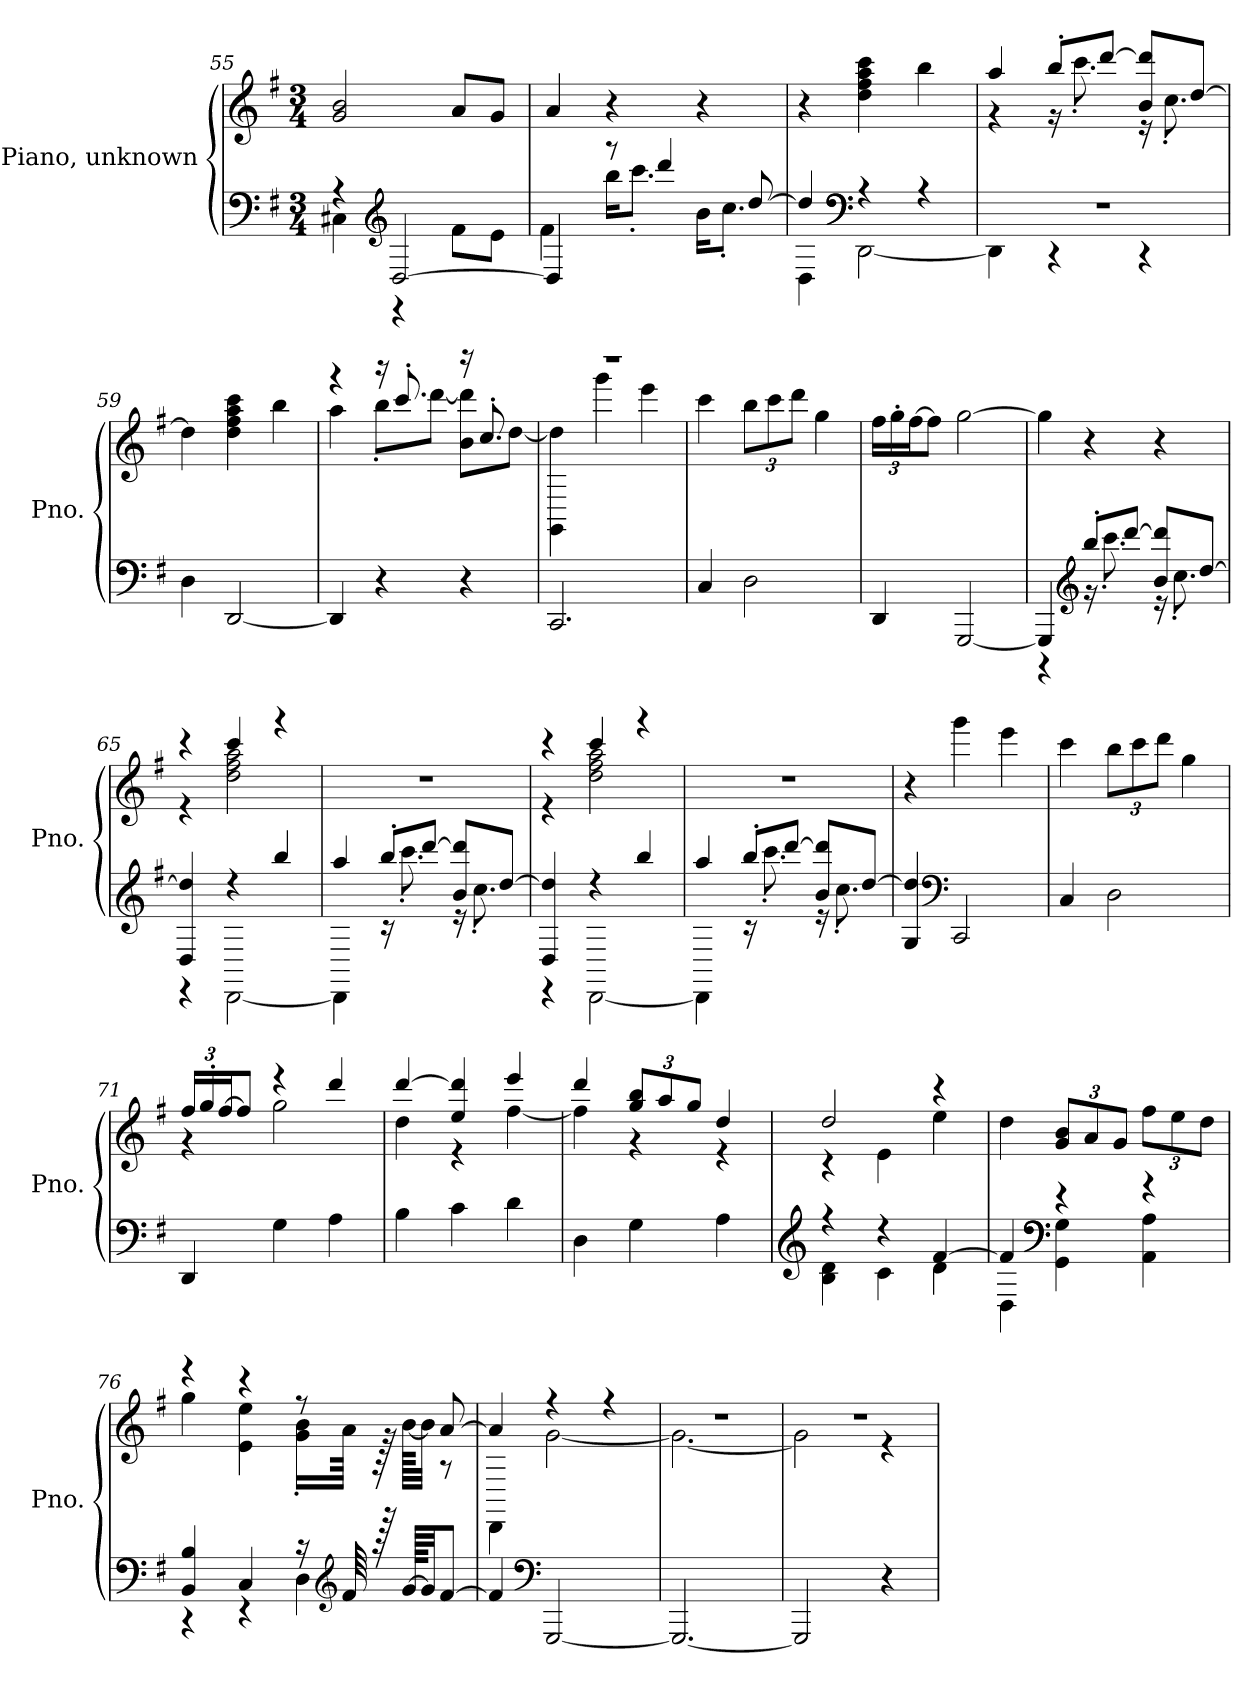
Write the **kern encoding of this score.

**kern	**kern
*part1	*part1
*staff2	*staff1
*I"Piano, unknown	*
*I'Pno.	*
*clefF4	*clefG2
*k[f#]	*k[f#]
*M3/4	*M3/4
=55	=55
*^	*
4r	4C#X\	2g/ 2b/
*clefG2	*	*
[2D/	4r	.
.	8f#\L	8a/L
.	8e\J	8g/J
=56	=56	=56
4D/]	4f#\	4a/
8r	16bb\KL	4r
.	8.ccc'\J	.
4ddd/	.	.
.	16b\KL	4r
.	8.cc'\J	.
[8dd/	.	.
=57	=57	=57
4dd/]	4D\	4r
*clefF4	*	*
4r	[2DD\	4dd\ 4ff#\ 4aa\ 4ccc\
4r	.	4bb\
=58	=58	=58
*	*	*^
2.r	4DD\]	4aa/	4r
.	4r	8bb'/L	16r
.	.	.	8.ccc'\
.	.	[8ddd/J	.
.	4r	8b/ 8ddd/]L	16r
.	.	.	8.cc'\
.	.	[8dd/J	.
*v	*v	*	*
*	*v	*v
=59	=59
4D\	4dd\]
[2DD/	4dd\ 4ff#\ 4aa\ 4ccc\
.	4bb\
!!LO:LB:g=z
=60	=60
*	*^
4DD/]	4r	4aa\
4r	16r	8bb'\L
.	8.ccc'/	.
.	.	[8ddd\J
4r	16r	8b\ 8ddd\]L
.	8.cc'/	.
.	.	[8dd\J
=61	=61	=61
2.CC/	2.r	4GG\ 4dd\]
.	.	4ggg\
.	.	4eee\
*	*v	*v
=62	=62
4C/	4ccc\
*	*Xbrackettup
2D\	12bb\L
.	12ccc\
.	12ddd\J
.	4gg\
=63	=63
4DD/	24ff#\LL
.	24gg'\
.	[24ff#\J
.	8ff#\J]
[2GGG/	[2gg\
=64	=64
*^	*
4GGG/]	4r	4gg\]
*clefG2	*	*
8bb'/L	16r	4r
.	8.ccc'\	.
[8ddd/J	.	.
8b/ 8ddd/]L	16r	4r
.	8.cc'\	.
[8dd/J	.	.
=65	=65	=65
*	*	*^
4D/ 4dd/]	4r	4r	4r
4r	[2DD\	4ccc/	2dd\ 2ff#\ 2aa\
4bb/	.	4r	.
*	*	*v	*v
!!LO:PB:g=z
=66	=66	=66
4aa/	4DD\]	2.r
8bb'/L	16r	.
.	8.ccc'\	.
[8ddd/J	.	.
8b/ 8ddd/]L	16r	.
.	8.cc'\	.
[8dd/J	.	.
=67	=67	=67
*	*	*^
4D/ 4dd/]	4r	4r	4r
4r	[2DD\	4ccc/	2dd\ 2ff#\ 2aa\
4bb/	.	4r	.
*	*	*v	*v
=68	=68	=68
4aa/	4DD\]	2.r
8bb'/L	16r	.
.	8.ccc'\	.
[8ddd/J	.	.
8b/ 8ddd/]L	16r	.
.	8.cc'\	.
[8dd/J	.	.
*v	*v	*
=69	=69
4G/ 4dd/]	4r
*clefF4	*
2CC/	4ggg\
.	4eee\
=70	=70
4C/	4ccc\
2D\	12bb\L
.	12ccc\
.	12ddd\J
.	4gg\
!!LO:LB:g=z
=71	=71
*	*^
4DD/	24ff#/LL	4r
.	24gg'/	.
.	[24ff#/J	.
.	8ff#/J]	.
4G\	4r	2gg\
4A\	4ddd/	.
=72	=72	=72
4B\	[4ddd/	4dd\
4c\	4ee/ 4ddd/]	4r
4d\	4eee/	[4ff#\
=73	=73	=73
4D\	4ddd/	4ff#\]
4G\	12gg/ 12bb/L	4r
.	12aa/	.
.	12gg/J	.
4A\	4dd/	4r
=74	=74	=74
*clefG2	*	*
*^	*	*
4r	4B\ 4d\	2dd/	4r
4r	4c\	.	4e\
[4f#/	4d\	4r	4ee\
*	*	*v	*v
=75	=75	=75
4f#/]	4D\	4dd\
*clefF4	*	*
4r	4GG\ 4G\	12g/ 12b/L
.	.	12a/
.	.	12g/J
4r	4AA\ 4A\	12ff#\L
.	.	12ee\
.	.	12dd\J
!!LO:LB:g=z
=76	=76	=76
*	*	*^
4BB/ 4B/	4r	4r	4gg\
4C/	4r	4r	4e\ 4ee\
16r	4D\	8r	16g\' 16b\'LL
*clefG2	*	*	*
64f#/	.	.	64a\JJkk
128r	.	.	128r
[128g/KKLLL	.	.	[128b\KKLLL
32g/JJ]	.	.	32b\JJJ]
[8f#/J	.	[8a/	8r
*v	*v	*	*
=77	=77	=77
4f#/]	4a/]	4DD\
*clefF4	*	*
[2GGG/	4r	[2g\
.	4r	.
=78	=78	=78
2.GGG/_	2.r	2.g\_
=79	=79	=79
2GGG/]	2.r	2g\]
4r	.	4r
*	*v	*v
=	=
*-	*-
